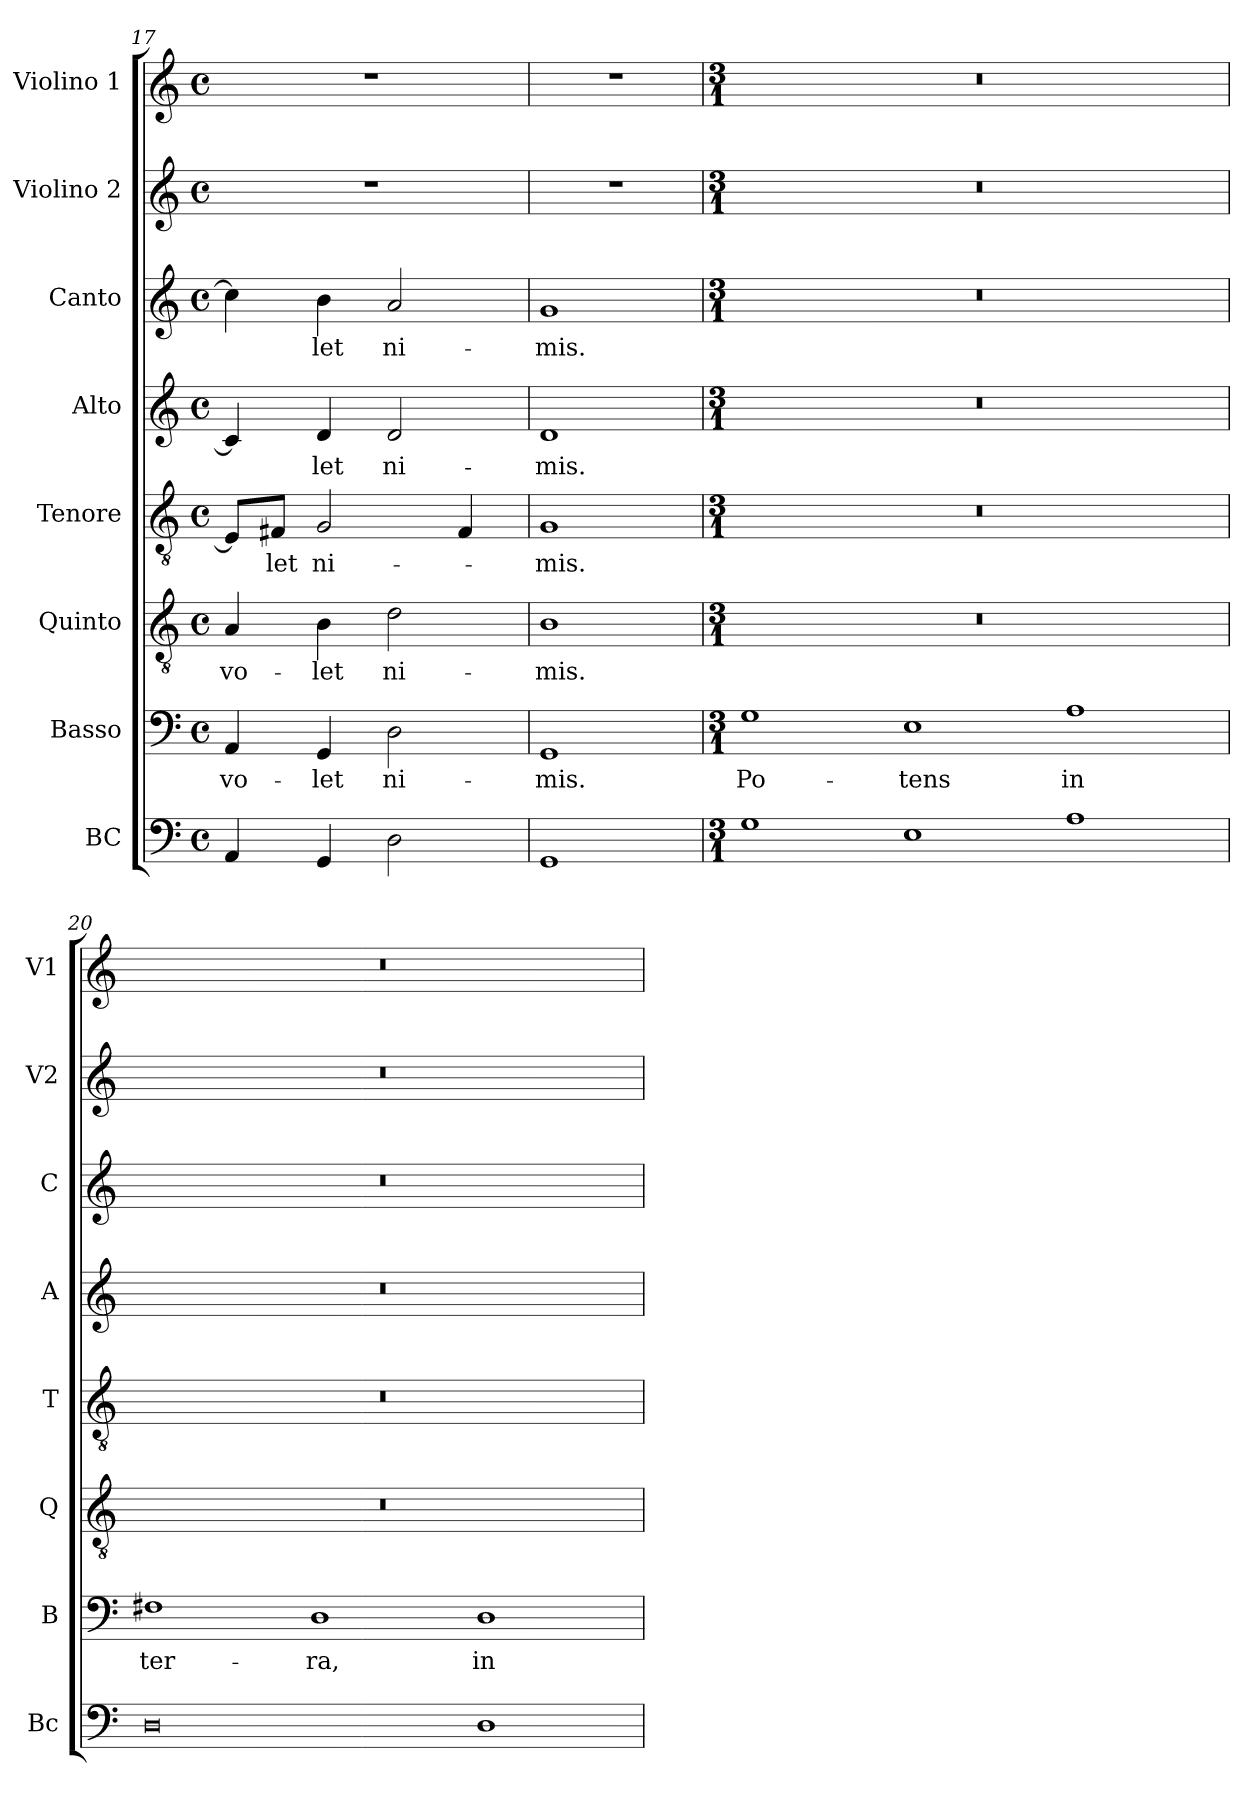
**kern	**kern	**text	**kern	**text	**kern	**text	**kern	**text	**kern	**text	**kern	**kern
*part8	*part7	*part7	*part6	*part6	*part5	*part5	*part4	*part4	*part3	*part3	*part2	*part1
*staff8	*staff7	*staff7	*staff6	*staff6	*staff5	*staff5	*staff4	*staff4	*staff3	*staff3	*staff2	*staff1
*I"BC	*I"Basso	*	*I"Quinto	*	*I"Tenore	*	*I"Alto	*	*I"Canto	*	*I"Violino 2	*I"Violino 1
*I'Bc	*I'B	*	*I'Q	*	*I'T	*	*I'A	*	*I'C	*	*I'V2	*I'V1
*clefF4	*clefF4	*	*clefGv2	*	*clefGv2	*	*clefG2	*	*clefG2	*	*clefG2	*clefG2
*k[]	*k[]	*	*k[]	*	*k[]	*	*k[]	*	*k[]	*	*k[]	*k[]
*C:	*C:	*	*C:	*	*C:	*	*C:	*	*C:	*	*C:	*C:
*M4/4	*M4/4	*	*M4/4	*	*M4/4	*	*M4/4	*	*M4/4	*	*M4/4	*M4/4
*met(c)	*met(c)	*	*met(c)	*	*met(c)	*	*met(c)	*	*met(c)	*	*met(c)	*met(c)
=17	=17	=17	=17	=17	=17	=17	=17	=17	=17	=17	=17	=17
!	!	!LO:LY:b	!	!LO:LY:b	!	!	!	!	!	!	!	!
4AA/	4AA/	vo-	4A/	vo-	8E/L]	.	4c/]	.	4cc\]	.	1r	1r
!	!	!	!	!	!	!LO:LY:b	!	!	!	!	!	!
.	.	.	.	.	8F#X/J	-let	.	.	.	.	.	.
!	!	!LO:LY:b	!	!LO:LY:b	!	!LO:LY:b	!	!LO:LY:b	!	!LO:LY:b	!	!
4GG/	4GG/	-let	4B\	-let	2G/	ni-	4d/	-let	4b\	-let	.	.
!	!	!LO:LY:b	!	!LO:LY:b	!	!	!	!LO:LY:b	!	!LO:LY:b	!	!
2D\	2D\	ni-	2d\	ni-	.	.	2d/	ni-	2a/	ni-	.	.
.	.	.	.	.	4F#/	.	.	.	.	.	.	.
=18	=18	=18	=18	=18	=18	=18	=18	=18	=18	=18	=18	=18
!	!	!LO:LY:b	!	!LO:LY:b	!	!LO:LY:b	!	!LO:LY:b	!	!LO:LY:b	!	!
1GG	1GG	-mis.	1B	-mis.	1G	-mis.	1d	-mis.	1g	-mis.	1r	1r
!!LO:PB:g=z
=19	=19	=19	=19	=19	=19	=19	=19	=19	=19	=19	=19	=19
*M3/1	*M3/1	*	*M3/1	*	*M3/1	*	*M3/1	*	*M3/1	*	*M3/1	*M3/1
!	!	!LO:LY:b	!	!	!	!	!	!	!	!	!	!
1G	1G	Po-	0.r	.	0.r	.	0.r	.	0.r	.	0.r	0.r
!	!	!LO:LY:b	!	!	!	!	!	!	!	!	!	!
1E	1E	-tens	.	.	.	.	.	.	.	.	.	.
!	!	!LO:LY:b	!	!	!	!	!	!	!	!	!	!
1A	1A	in	.	.	.	.	.	.	.	.	.	.
=20	=20	=20	=20	=20	=20	=20	=20	=20	=20	=20	=20	=20
!	!	!LO:LY:b	!	!	!	!	!	!	!	!	!	!
0D	1F#X	ter-	0.r	.	0.r	.	0.r	.	0.r	.	0.r	0.r
!	!	!LO:LY:b	!	!	!	!	!	!	!	!	!	!
.	1D	-ra,	.	.	.	.	.	.	.	.	.	.
!	!	!LO:LY:b	!	!	!	!	!	!	!	!	!	!
1D	1D	in	.	.	.	.	.	.	.	.	.	.
=	=	=	=	=	=	=	=	=	=	=	=	=
*-	*-	*-	*-	*-	*-	*-	*-	*-	*-	*-	*-	*-
